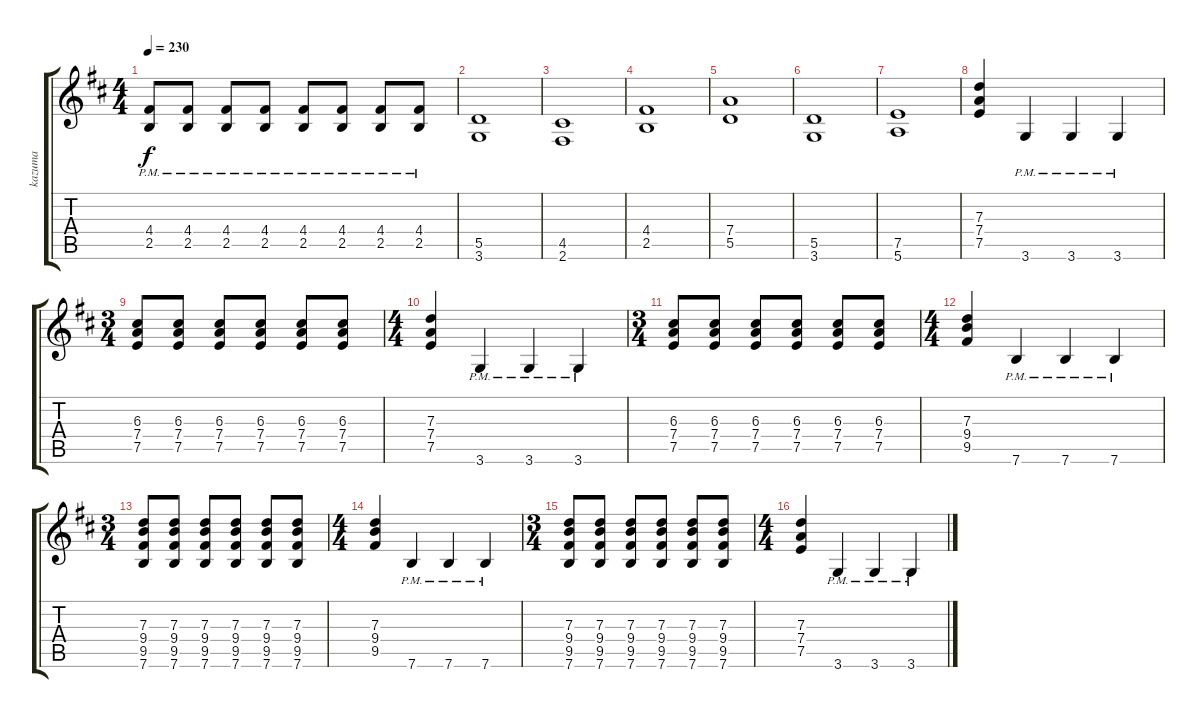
\track ("kazuma" "kazuma") {instrument distortionguitar}
\staff {score tabs}
\tuning (E4 B3 G3 D3 A2 E2) {hide}
\ts (4 4)
\tempo 230
\clef g2
\ks d
(4.4{pm} 2.5).8{dy f} (4.4{pm} 2.5).8 (4.4{pm} 2.5).8 (4.4{pm} 2.5).8 (4.4{pm} 2.5).8 (4.4{pm} 2.5).8 (4.4{pm} 2.5).8 (4.4{pm} 2.5).8 |
(5.5 3.6).1 |
(4.5 2.6).1 |
(4.4 2.5).1 |
(7.4 5.5).1 |
(5.5 3.6).1 |
(7.5 5.6).1 |
(7.3 7.4 7.5).4 3.6{pm}.4 3.6{pm}.4 3.6{pm}.4 |
\ts (3 4)
(6.3 7.4 7.5).8 (6.3 7.4 7.5).8 (6.3 7.4 7.5).8 (6.3 7.4 7.5).8 (6.3 7.4 7.5).8 (6.3 7.4 7.5).8 |
\ts (4 4)
(7.3 7.4 7.5).4 3.6{pm}.4 3.6{pm}.4 3.6{pm}.4 |
\ts (3 4)
(6.3 7.4 7.5).8 (6.3 7.4 7.5).8 (6.3 7.4 7.5).8 (6.3 7.4 7.5).8 (6.3 7.4 7.5).8 (6.3 7.4 7.5).8 |
\ts (4 4)
(7.3 9.4 9.5).4 7.6{pm}.4 7.6{pm}.4 7.6{pm}.4 |
\ts (3 4)
(7.3 9.4 9.5 7.6).8 (7.3 9.4 9.5 7.6).8 (7.3 9.4 9.5 7.6).8 (7.3 9.4 9.5 7.6).8 (7.3 9.4 9.5 7.6).8 (7.3 9.4 9.5 7.6).8 |
\ts (4 4)
(7.3 9.4 9.5).4 7.6{pm}.4 7.6{pm}.4 7.6{pm}.4 |
\ts (3 4)
(7.3 9.4 9.5 7.6).8 (7.3 9.4 9.5 7.6).8 (7.3 9.4 9.5 7.6).8 (7.3 9.4 9.5 7.6).8 (7.3 9.4 9.5 7.6).8 (7.3 9.4 9.5 7.6).8 |
\ts (4 4)
(7.3 7.4 7.5).4 3.6{pm}.4 3.6{pm}.4 3.6{pm}.4
